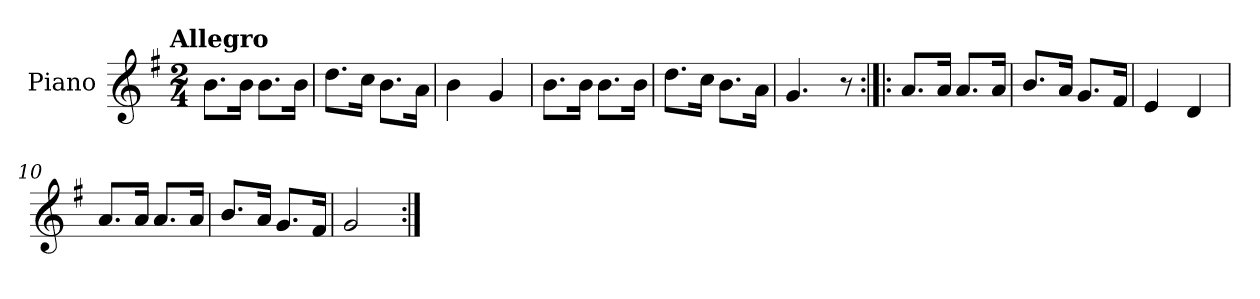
**kern
*part1
*staff1
*I"Piano
*I'Pno.
*clefG2
*k[f#]
!!LO:TX:omd:t=Allegro
*M2/4
*MM144
=1
8.b\L
16b\Jk
8.b\L
16b\Jk
=2
8.dd\L
16cc\Jk
8.b\L
16a\Jk
=3
4b\
4g/
=4
8.b\L
16b\Jk
8.b\L
16b\Jk
!!LO:LB:g=z
=5
8.dd\L
16cc\Jk
8.b\L
16a\Jk
=6
4.g/
8r
=7:|!|:
8.a/L
16a/Jk
8.a/L
16a/Jk
=8
8.b/L
16a/Jk
8.g/L
16f#/Jk
!!LO:LB:g=z
=9
4e/
4d/
=10
8.a/L
16a/Jk
8.a/L
16a/Jk
=11
8.b/L
16a/Jk
8.g/L
16f#/Jk
=12
2g/
=:|!
*-
